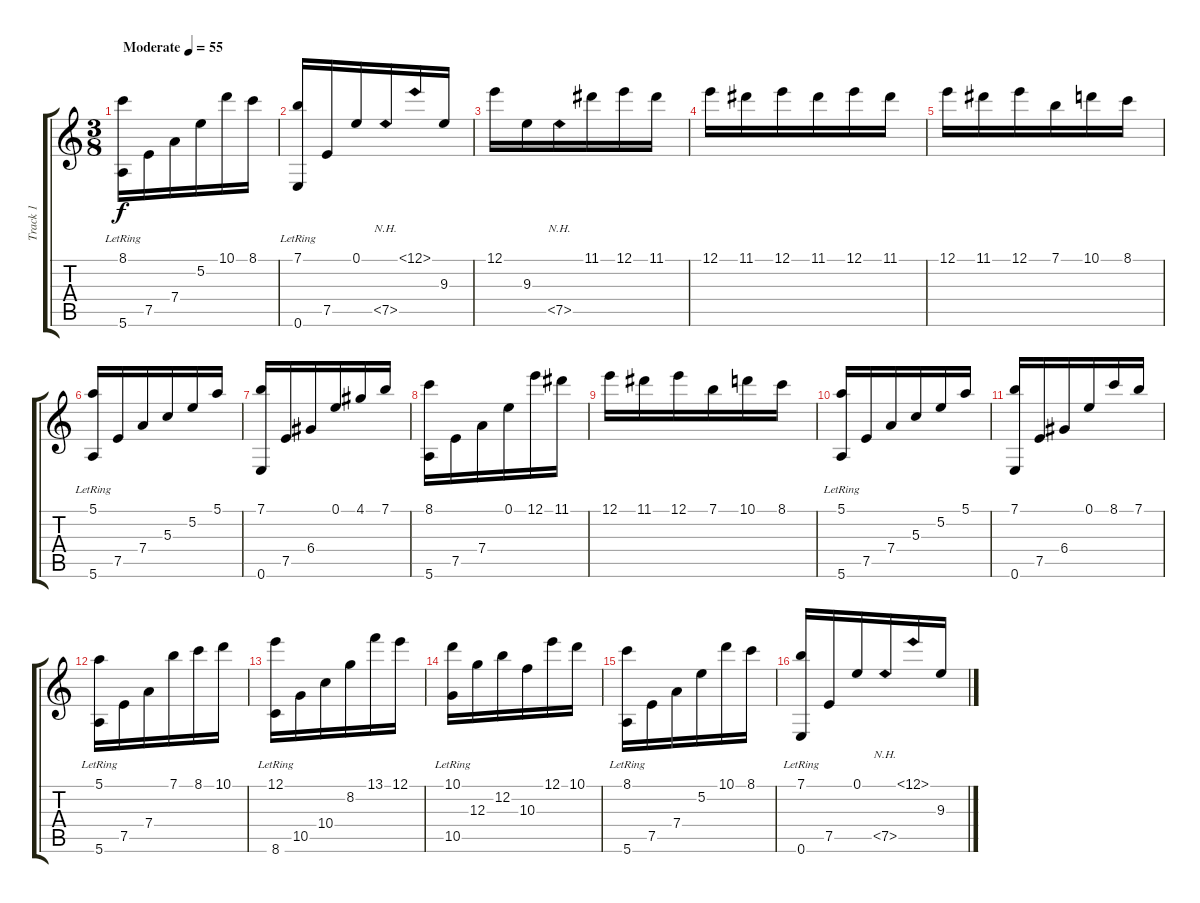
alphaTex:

\track ("Track 1" "Track 1") {instrument acousticguitarnylon}
\staff {score tabs}
\tuning (E4 B3 G3 D3 A2 E2) {hide}
\ts (3 8)
\tempo (55 "Moderate")
\clef g2
\ks c
(8.1 5.6{lr}).16{dy f instrument acousticguitarnylon} 7.5.16 7.4.16 5.2.16 10.1.16 8.1.16 |
(7.1{lr} 0.6{lr}).16 7.5.16 0.1.16 7.5{nh}.16 12.1{nh}.16 9.3.16 |
12.1.16 9.3.16 7.5{nh}.16 11.1.16 12.1.16 11.1.16 |
12.1.16 11.1.16 12.1.16 11.1.16 12.1.16 11.1.16 |
12.1.16 11.1.16 12.1.16 7.1.16 10.1.16 8.1.16 |
(5.1{lr} 5.6{lr}).16 7.5.16 7.4.16 5.3.16 5.2.16 5.1.16 |
(7.1 0.6).16 7.5.16 6.4.16 0.1.16 4.1.16 7.1.16 |
(8.1 5.6).16 7.5.16 7.4.16 0.1.16 12.1.16 11.1.16 |
12.1.16 11.1.16 12.1.16 7.1.16 10.1.16 8.1.16 |
(5.1{lr} 5.6{lr}).16 7.5.16 7.4.16 5.3.16 5.2.16 5.1.16 |
(7.1 0.6).16 7.5.16 6.4.16 0.1.16 8.1.16 7.1.16 |
(5.1{lr} 5.6{lr}).16 7.5.16 7.4.16 7.1.16 8.1.16 10.1.16 |
(12.1{lr} 8.6{lr}).16 10.5.16 10.4.16 8.2.16 13.1.16 12.1.16 |
(10.1{lr} 10.5{lr}).16 12.3.16 12.2.16 10.3.16 12.1.16 10.1.16 |
(8.1{lr} 5.6{lr}).16 7.5.16 7.4.16 5.2.16 10.1.16 8.1.16 |
(7.1{lr} 0.6{lr}).16 7.5.16 0.1.16 7.5{nh}.16 12.1{nh}.16 9.3.16
